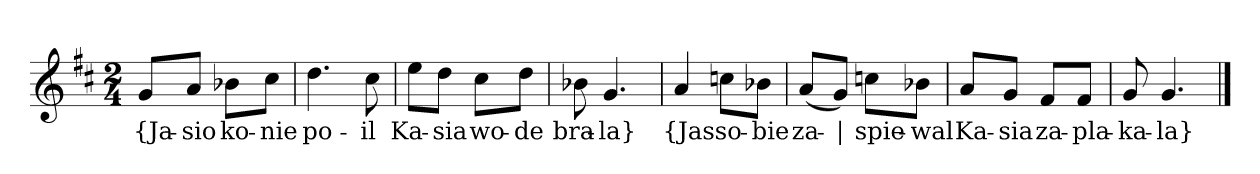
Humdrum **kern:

**kern	**text
*part1	*part1
*staff1	*staff1
*clefG2	*
*k[f#c#]	*
*M2/4	*
=	=
8g/L	{Ja-
8a/J	-sio
8b-X\L	ko-
8cc#\J	-nie
=2	=2
4.dd	po-
8cc#	-il
=3	=3
8ee\L	Ka-
8dd\J	-sia
8cc#\L	wo-
8dd\J	-de
=4	=4
8b-X	bra-
4.g	-la}
=5y	=5y
4a	{Jas
8ccn\L	so-
8b-X\J	-bie
=6	=6
(8a/L	za-
8g/J)	|
8ccn\L	-spie-
8b-X\J	-wal
=7	=7
8a/L	Ka-
8g/J	-sia
8f#/L	za-
8f#/J	-pla-
=8	=8
8g	-ka-
4.g	-la}
==	==
*-	*-
